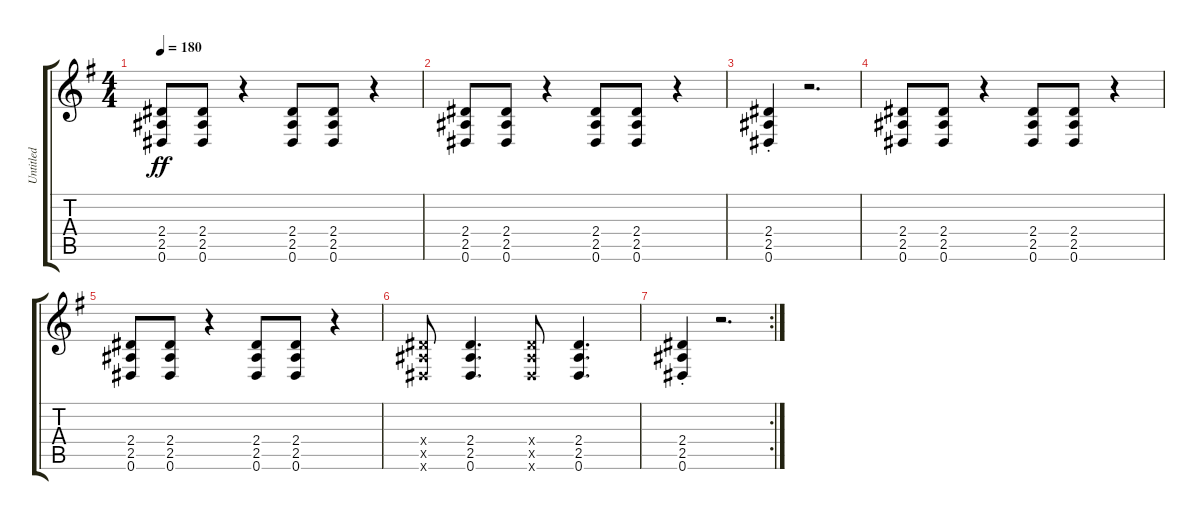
\track ("Untitled" "Untitled") {instrument overdrivenguitar}
\staff {score tabs}
\tuning (Eb4 Bb3 Gb3 Db3 Ab2 Eb2) {hide}
\ts (4 4)
\tempo 180
\clef g2
\ks g
(2.4 2.5 0.6).8{dy ff} (2.4 2.5 0.6).8 r.4 (2.4 2.5 0.6).8 (2.4 2.5 0.6).8 r.4 |
(2.4 2.5 0.6).8 (2.4 2.5 0.6).8 r.4 (2.4 2.5 0.6).8 (2.4 2.5 0.6).8 r.4 |
(2.4{st} 2.5{st} 0.6{st}).4 r.2{d} |
(2.4 2.5 0.6).8 (2.4 2.5 0.6).8 r.4 (2.4 2.5 0.6).8 (2.4 2.5 0.6).8 r.4 |
(2.4 2.5 0.6).8 (2.4 2.5 0.6).8 r.4 (2.4 2.5 0.6).8 (2.4 2.5 0.6).8 r.4 |
(2.4{x} 2.5{x} 0.6{x}).8 (2.4 2.5 0.6).4{d} (2.4{x} 2.5{x} 0.6{x}).8 (2.4 2.5 0.6).4{d} |
\rc 2
(2.4{st} 2.5{st} 0.6{st}).4 r.2{d}
